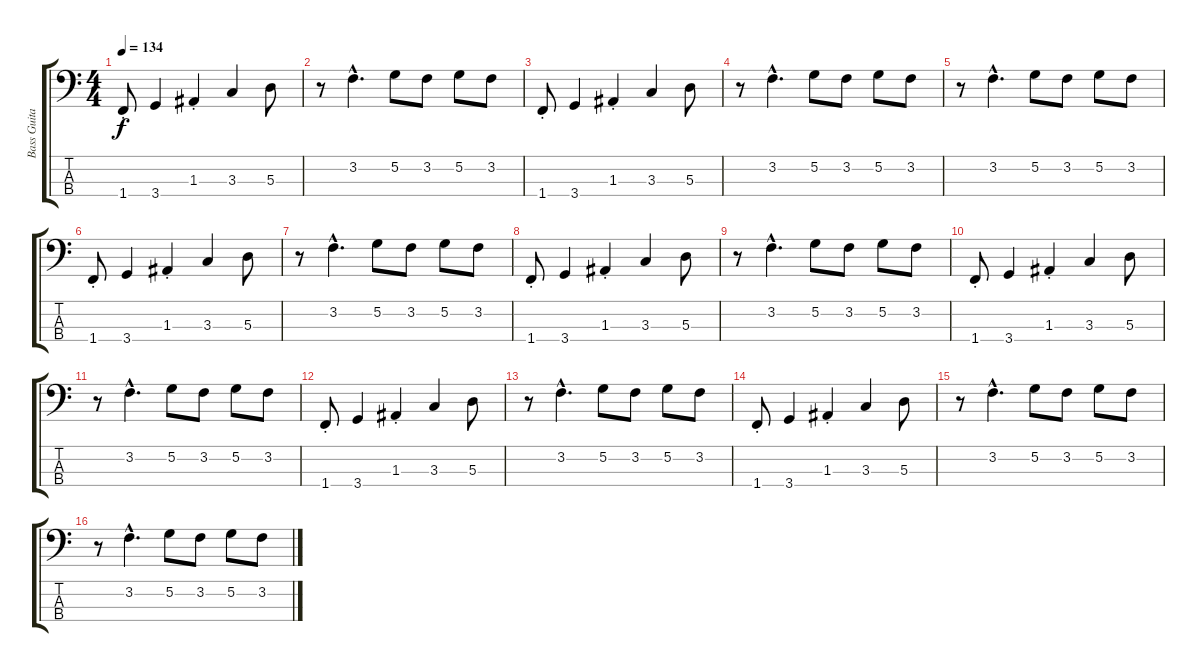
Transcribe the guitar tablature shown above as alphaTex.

\track ("Bass Guitar" "Bass Guita") {instrument acousticbass}
\staff {score tabs}
\tuning (G2 D2 A1 E1) {hide}
\ts (4 4)
\tempo 134
\clef f4
\ks c
1.4{st}.8{dy f} 3.4.4 1.3{st}.4 3.3.4 5.3.8 |
r.8 3.2{hac}.4{d} 5.2.8 3.2.8 5.2.8 3.2.8 |
1.4{st}.8 3.4.4 1.3{st}.4 3.3.4 5.3.8 |
r.8 3.2{hac}.4{d} 5.2.8 3.2.8 5.2.8 3.2.8 |
r.8 3.2{hac}.4{d} 5.2.8 3.2.8 5.2.8 3.2.8 |
1.4{st}.8 3.4.4 1.3{st}.4 3.3.4 5.3.8 |
r.8 3.2{hac}.4{d} 5.2.8 3.2.8 5.2.8 3.2.8 |
1.4{st}.8 3.4.4 1.3{st}.4 3.3.4 5.3.8 |
r.8 3.2{hac}.4{d} 5.2.8 3.2.8 5.2.8 3.2.8 |
1.4{st}.8 3.4.4 1.3{st}.4 3.3.4 5.3.8 |
r.8 3.2{hac}.4{d} 5.2.8 3.2.8 5.2.8 3.2.8 |
1.4{st}.8 3.4.4 1.3{st}.4 3.3.4 5.3.8 |
r.8 3.2{hac}.4{d} 5.2.8 3.2.8 5.2.8 3.2.8 |
1.4{st}.8 3.4.4 1.3{st}.4 3.3.4 5.3.8 |
r.8 3.2{hac}.4{d} 5.2.8 3.2.8 5.2.8 3.2.8 |
r.8 3.2{hac}.4{d} 5.2.8 3.2.8 5.2.8 3.2.8
